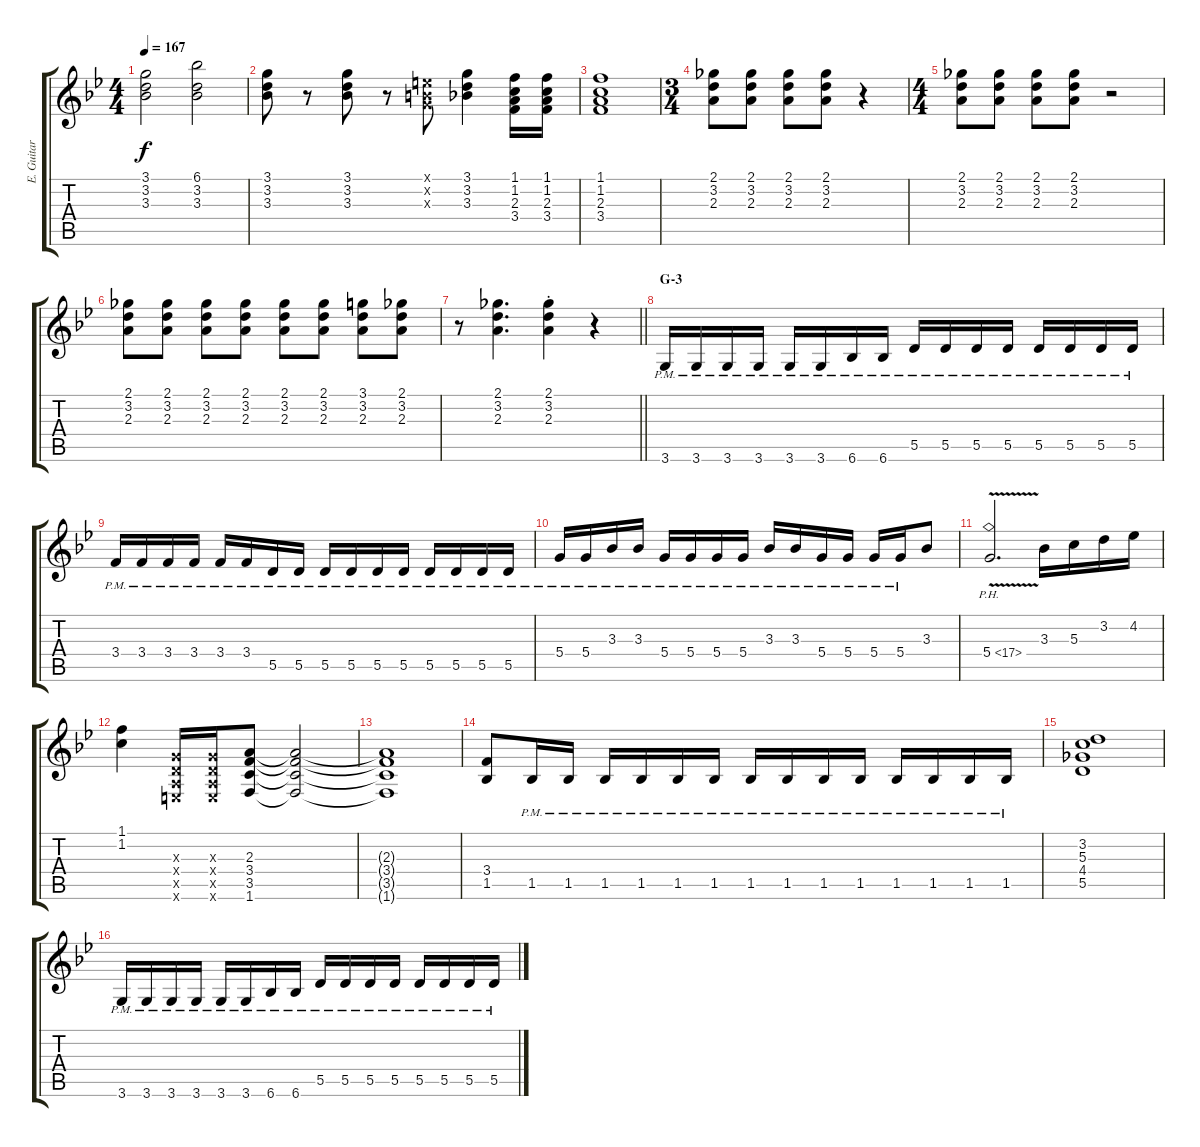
\track ("E. Guitar I" "E. Guitar ") {instrument overdrivenguitar}
\staff {score tabs}
\tuning (E4 B3 G3 D3 A2 E2) {hide}
\ts (4 4)
\tempo 167
\clef g2
\ks bb
(3.1 3.2 3.3).2{dy f} (6.1 3.2 3.3).2 |
(3.1 3.2 3.3).8 r.8 (3.1 3.2 3.3).8 r.8 (0.1{x} 0.2{x} 0.3{x}).8 (3.1 3.2 3.3).4 (1.1 1.2 2.3 3.4).16 (1.1 1.2 2.3 3.4).16 |
(1.1 1.2 2.3 3.4).1 |
\ts (3 4)
(2.1 3.2 2.3).8 (2.1 3.2 2.3).8 (2.1 3.2 2.3).8 (2.1 3.2 2.3).8 r.4 |
\ts (4 4)
(2.1 3.2 2.3).8 (2.1 3.2 2.3).8 (2.1 3.2 2.3).8 (2.1 3.2 2.3).8 r.2 |
(2.1 3.2 2.3).8 (2.1 3.2 2.3).8 (2.1 3.2 2.3).8 (2.1 3.2 2.3).8 (2.1 3.2 2.3).8 (2.1 3.2 2.3).8 (3.1 3.2 2.3).8 (2.1 3.2 2.3).8 |
\barLineRight lightlight
r.8 (2.1 3.2 2.3).4{d} (2.1{st} 3.2{st} 2.3{st}).4 r.4 |
\section ("" "G-3")
3.6{pm}.16 3.6{pm}.16 3.6{pm}.16 3.6{pm}.16 3.6{pm}.16 3.6{pm}.16 6.6{pm}.16 6.6{pm}.16 5.5{pm}.16 5.5{pm}.16 5.5{pm}.16 5.5{pm}.16 5.5{pm}.16 5.5{pm}.16 5.5{pm}.16 5.5{pm}.16 |
3.4{pm}.16 3.4{pm}.16 3.4{pm}.16 3.4{pm}.16 3.4{pm}.16 3.4{pm}.16 5.5{pm}.16 5.5{pm}.16 5.5{pm}.16 5.5{pm}.16 5.5{pm}.16 5.5{pm}.16 5.5{pm}.16 5.5{pm}.16 5.5{pm}.16 5.5{pm}.16 |
5.4{pm}.16 5.4{pm}.16 3.3{pm}.16 3.3{pm}.16 5.4{pm}.16 5.4{pm}.16 5.4{pm}.16 5.4{pm}.16 3.3{pm}.16 3.3{pm}.16 5.4{pm}.16 5.4{pm}.16 5.4{pm}.16 5.4{pm}.16 3.3.8 |
5.4{ph 12 v}.2{d} 3.3.16 5.3.16 3.2.16 4.2.16 |
(1.1 1.2).4 (0.3{x} 0.4{x} 0.5{x} 0.6{x}).16 (0.3{x} 0.4{x} 0.5{x} 0.6{x}).16 (2.3 3.4 3.5 1.6).8 (2.3{t} 3.4{t} 3.5{t} 1.6{t}).2 |
(2.3{t} 3.4{t} 3.5{t} 1.6{t}).1 |
(3.4 1.5).8 1.5{pm}.16 1.5{pm}.16 1.5{pm}.16 1.5{pm}.16 1.5{pm}.16 1.5{pm}.16 1.5{pm}.16 1.5{pm}.16 1.5{pm}.16 1.5{pm}.16 1.5{pm}.16 1.5{pm}.16 1.5{pm}.16 1.5{pm}.16 |
(3.2 5.3 4.4 5.5).1 |
3.6{pm}.16 3.6{pm}.16 3.6{pm}.16 3.6{pm}.16 3.6{pm}.16 3.6{pm}.16 6.6{pm}.16 6.6{pm}.16 5.5{pm}.16 5.5{pm}.16 5.5{pm}.16 5.5{pm}.16 5.5{pm}.16 5.5{pm}.16 5.5{pm}.16 5.5{pm}.16
